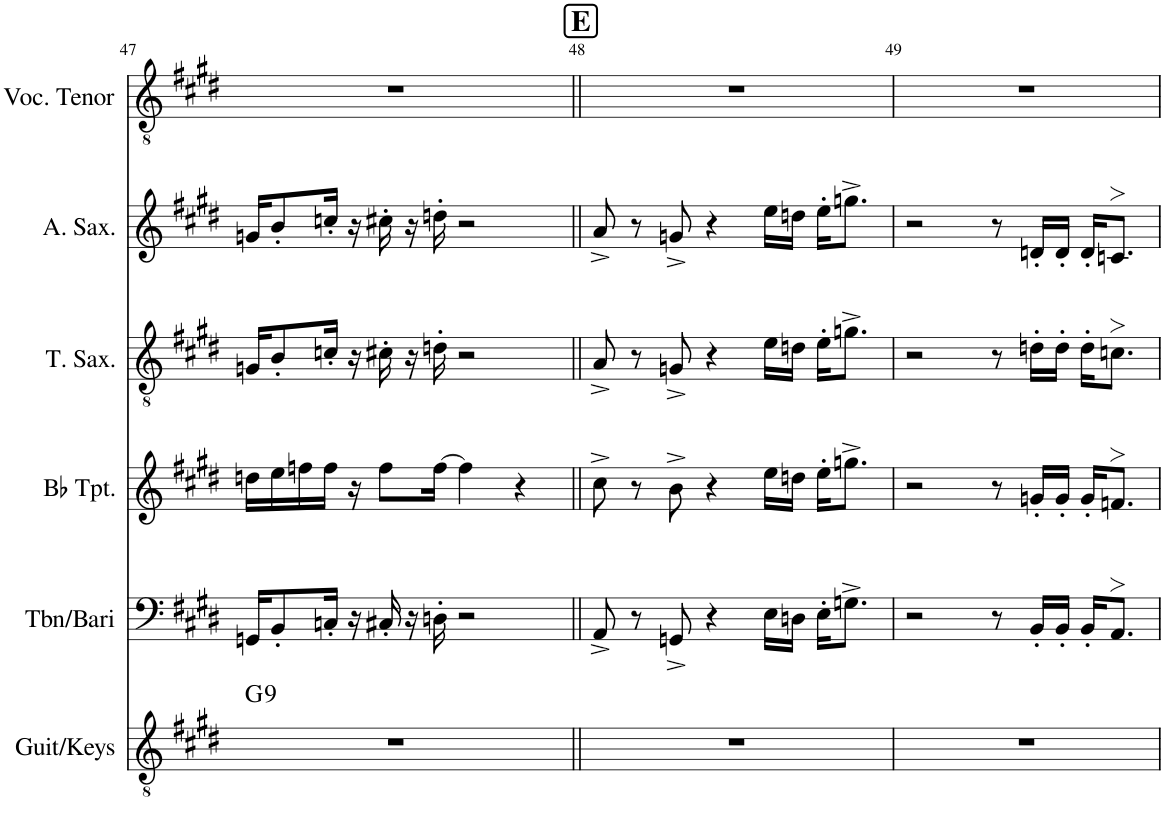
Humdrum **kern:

**kern	**harte	**kern	**kern	**kern	**kern	**kern
*part6	*part6	*part5	*part4	*part3	*part2	*part1
*staff6	*	*staff5	*staff4	*staff3	*staff2	*staff1
*I"Guit/Keys	*	*I"Tbn/Bari	*I"Bb Trumpet	*I"T. Sax.	*I"Alto Sax	*I"Voc. Tenor
*I'Guit/Keys	*	*I'Tbn/Bari	*I'Bb Tpt.	*I'T. Sax.	*I'A. Sax.	*I'Voc. Tenor
!!LO:PB:g=z
*clefGv2	*	*clefF4	*clefG2	*clefGv2	*clefG2	*clefGv2
*	*	*	*ITrd1c2	*ITrd8c14	*ITrd5c9	*
*k[f#c#g#d#]	*	*k[f#c#g#d#]	*k[f#c#g#d#]	*k[f#c#g#d#]	*k[f#c#g#d#]	*k[f#c#g#d#]
*M4/4	*	*M4/4	*M4/4	*M4/4	*M4/4	*M4/4
=47	=47	=47	=47	=47	=47	=47
!	!LO:H:kt=9	!	!	!	!	!
1r	G:9	16GGn/KL	16ddn\LL	16Gn/KL	16gn/KL	1r
.	.	8BB'/	16ee\	8B'/	8b'/	.
.	.	.	16ffn\	.	.	.
.	.	16Cn'/Jk	16ff\JJ	16cn'/Jk	16ccn'/Jk	.
.	.	16r	16r	16r	16r	.
.	.	16C#X'/	8ff\L	16c#X'\	16cc#X'\	.
.	.	16r	.	16r	16r	.
.	.	16Dn'\	[16ff\Jk	16dn'\	16ddn'\	.
.	.	2r	4ff\]	2r	2r	.
.	.	.	4r	.	.	.
!!LO:REH:place=s1:a:B:cj:fs=14:t=E
=48||	=48||	=48||	=48||	=48||	=48||	=48||
1r	.	8AA^/	8cc#^\	8A^/	8a^/	1r
.	.	8r	8r	8r	8r	.
.	.	8GGn^/	8b^\	8Gn^/	8gn^/	.
.	.	4r	4r	4r	4r	.
.	.	16E\LL	16ee\LL	16e\LL	16ee\LL	.
.	.	16Dn\JJ	16ddn\JJ	16dn\JJ	16ddn\JJ	.
.	.	16E'\KL	16ee'\KL	16e'\KL	16ee'\KL	.
.	.	8.Gn^\J	8.ggn^\J	8.gn^\J	8.ggn^\J	.
=49	=49	=49	=49	=49	=49	=49
1r	.	2r	2r	2r	2r	1r
.	.	8r	8r	8r	8r	.
.	.	16BB'/LL	16gn'/LL	16dn'\LL	16dn'/LL	.
.	.	16BB'/JJ	16g'/JJ	16d'\JJ	16d'/JJ	.
.	.	16BB'/KL	16g'/KL	16d'\KL	16d'/KL	.
.	.	8.AA>/J	8.fn>/J	8.cn>\J	8.cn>/J	.
=	=	=	=	=	=	=
*-	*-	*-	*-	*-	*-	*-
